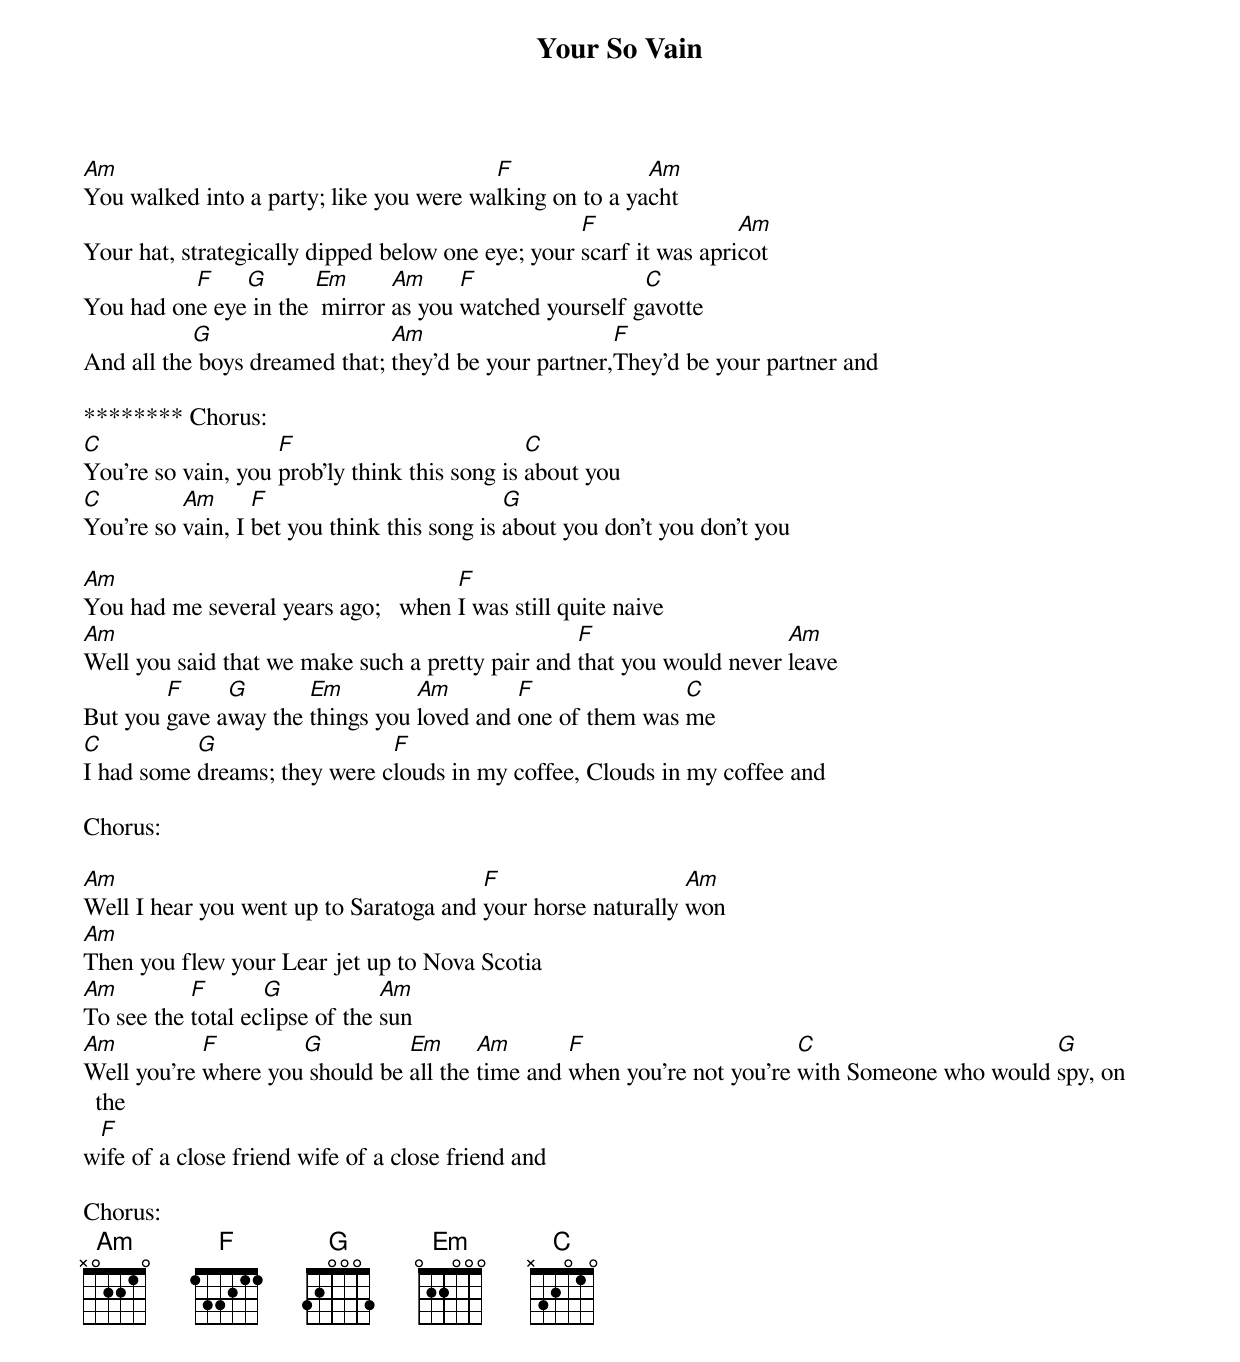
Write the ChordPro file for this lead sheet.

{t:Your So Vain}
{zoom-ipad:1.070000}
[Am]You walked into a party; like you were wa[F]lking on to a ya[Am]cht
Your hat, strategically dipped below one eye; your [F]scarf it was apri[Am]cot
You had on[F]e eye[G] in the [Em] mirror [Am]as you [F]watched yourself g[C]avotte
And all the[G] boys dreamed that; [Am]they'd be your partner,[F]They'd be your partner and

******** Chorus:
[C]You're so vain, you [F]prob'ly think this song is [C]about you
[C]You're so [Am]vain, I [F]bet you think this song is [G]about you don't you don't you

[Am]You had me several years ago;   when [F]I was still quite naive
[Am]Well you said that we make such a pretty pair and [F]that you would never [Am]leave
But you [F]gave a[G]way the [Em]things you [Am]loved and [F]one of them was [C]me
[C]I had some [G]dreams; they were c[F]louds in my coffee, Clouds in my coffee and

Chorus:

[Am]Well I hear you went up to Saratoga and [F]your horse naturally [Am]won
[Am]Then you flew your Lear jet up to Nova Scotia
[Am]To see the [F]total ec[G]lipse of the [Am]sun
[Am]Well you're [F]where you[G] should be [Em]all the [Am]time and [F]when you're not you're [C]with Someone who would [G]spy, on the
w[F]ife of a close friend wife of a close friend and

Chorus:
